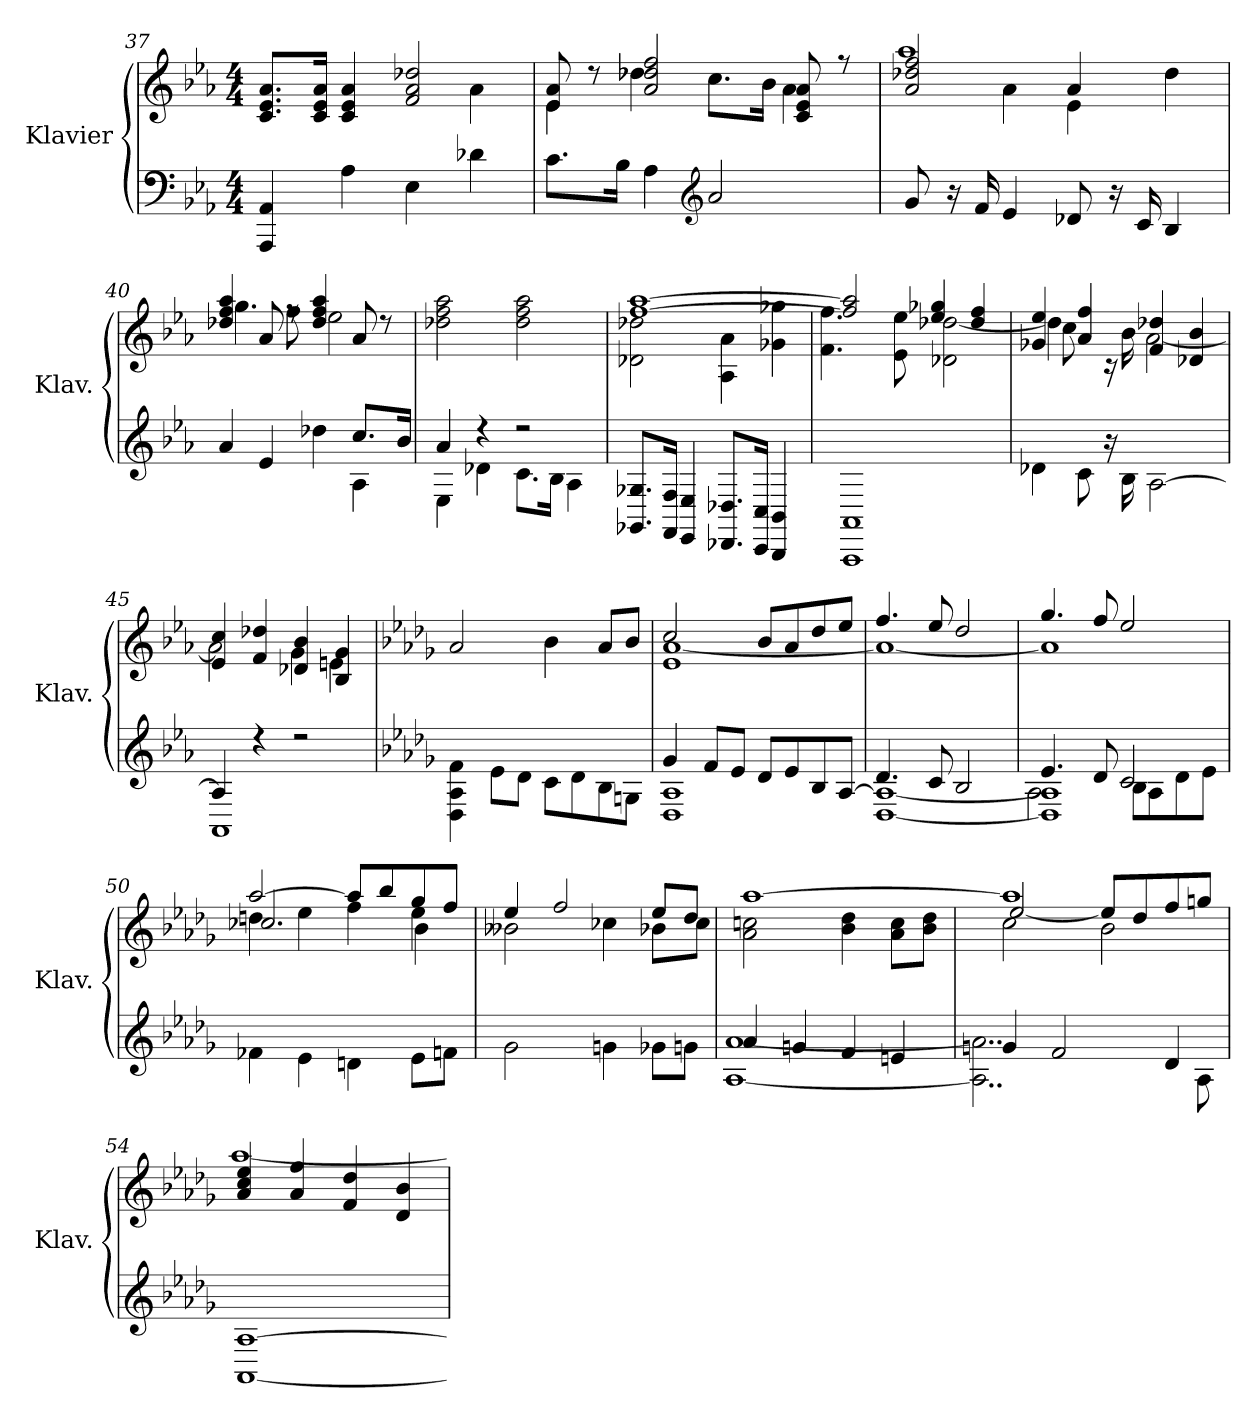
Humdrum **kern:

**kern	**kern
*part1	*part1
*staff2	*staff1
*I"Klavier	*
*I'Klav.	*
*clefF4	*clefG2
*k[b-e-a-]	*k[b-e-a-]
*M4/4	*M4/4
=37	=37
*	*^
4AAA-/ 4AA-/	8.c/ 8.e-/ 8.a-/L	2.ryy
.	16c/ 16e-/ 16a-/Jk	.
4A-\	4c/ 4e-/ 4a-/	.
4E-\	2f/ 2a-/ 2dd-X/	.
4d-X\	.	4a-\
=38	=38	=38
8.c\L	8e-/ 8a-/	4e-\
.	8r	.
16B-\Jk	.	.
4A-\	2a-/ 2dd-X/ 2ff/	4dd-\
*clefG2	*	*
2a-/	.	8.cc\L
.	.	16b-\Jk
.	8c/ 8e-/ 8a-/	4a-\
.	8r	.
!!LO:LB:g=z
=39	=39	=39
*	*	*^
8g/	2a-/ 2dd-X/ 2ff/	1aa-	4ryy
16r	.	.	.
16f/	.	.	.
4e-/	.	.	4a-\
8d-X/	4a-/	.	4e-\
16r	.	.	.
16c/	.	.	.
4B-/	4dd-\	.	4ryy
*	*	*v	*v
=40	=40	=40
*^	*	*
4a-/	2.ryy	4dd-X/ 4ff/ 4aa-/	4.gg\
4e-/	.	8a-/	.
.	.	8rff	8ff\
4dd-X\	.	4dd-/ 4ff/ 4aa-/	2ee-\
8.cc/L	4A-\	8a-/	.
.	.	8rdd	.
16b-/Jk	.	.	.
*	*	*v	*v
=41	=41	=41
4a-/	4E-\	2dd-X\ 2ff\ 2aa-\
4r	4d-X\	.
2r	8.c\L	2dd-\ 2ff\ 2aa-\
.	16B-\Jk	.
.	4A-\	.
*v	*v	*
=42	=42
*	*^
8.GG-X/ 8.G-X/L	[1ff [1aa-	2d-X\ 2dd-X\
16FF/ 16F/Jk	.	.
4EE-/ 4E-/	.	.
8.DD-X/ 8.D-X/L	.	4A-\ 4a-\
16CC/ 16C/Jk	.	.
4BBB-/ 4BB-/	.	4g-X\ 4gg-X\
=43	=43	=43
1AAA- 1AA-	2ff/] 2aa-/]	4.f\ 4.ff\
.	.	8e-\ 8ee-\
.	4ee-/ 4gg-X/	2d-X\ [2dd-X\
.	4dd-/ 4ff/	.
=44	=44	=44
4d-X\	4g-X/ 4ee-/	4dd-\]
8c\	4a-/ 4ff/	8cc\
16r	.	16r
16B-\	.	16b-\
[2A-\	4f/ 4dd-X/	[2a-\
.	4d-X/ 4b-/	.
!!LO:LB:g=z	!!
=45	=45	=45
*^	*	*
4A-/]	1AA-	4e-/ 4cc/	2a-\]
4r	.	4f/ 4dd-X/	.
2r	.	4d-X/ 4b-/	4g\
.	.	4B-/ 4g/	4en\
*v	*v	*	*
*	*v	*v
=46	=46
*k[b-e-a-d-g-]	*k[b-e-a-d-g-]
4D-\ 4A-\ 4f\	2a-/
8e-\L	.
8d-\J	.
8c\L	4b-\
8d-\	.
8B-\	8a-/L
8Gn\J	8b-/J
=47	=47
*^	*^
4g-/	1D- 1A-	2cc/	1e- [1a-
8f/L	.	.	.
8e-/J	.	.	.
8d-/L	.	8b-/L	.
8e-/	.	8a-/	.
8B-/	.	8dd-/	.
[8A-/J	.	8ee-/J	.
=48	=48	=48	=48
4.d-/	[1D- 1A-_	4.ff/	1a-_
8c/	.	8ee-/	.
2B-/	.	2dd-/	.
=49	=49	=49	=49
*	*^	*	*
4.e-/	1D-] 1A-]	2A-\	4.gg-/	1a-]
8d-/	.	.	8ff/	.
2c/	.	8B-\L	2ee-/	.
.	.	8A-\	.	.
.	.	8d-\	.	.
.	.	8e-\J	.	.
*v	*v	*v	*	*
=50	=50	=50
*	*	*^
4f-X\	[2aa-/	4ddn\	2.cc-X/
4e-\	.	4ee-\	.
4dn\	8aa-/L]	4ff\	.
.	8bb-/	.	.
8e-\L	8gg-/	4ee-\	4b-\
8fn\J	8ff/J	.	.
*	*	*v	*v
=51	=51	=51
2g-\	4ee-/	2b--X\
.	2ff/	.
4gn\	.	4cc-X\
8g-X\L	8ee-/L	8b-X\L
8gn\J	8dd-/J	8cc-\J
!!LO:LB:g=z	!!
=52	=52	=52
*^	*	*
4a-/	[1A- [1a-	[1aa-	2a-\ 2ccn\
4gn/	.	.	.
4f/	.	.	4b-\ 4dd-\
4en/	.	.	8a-\ 8cc\L
.	.	.	8b-\ 8dd-\J
=53	=53	=53	=53
*	*	*	*^
4gn/	2..A-\] 2..a-\]	1aa-]	[2ee-/	2cc\
2f/	.	.	.	.
.	.	.	8ee-/L]	2b-\
.	.	.	8dd-/	.
4d-/	.	.	8ff/	.
.	8A-\	.	8ggn/J	.
*	*	*	*v	*v
=54	=54	=54	=54
[1A-	[1AA-	4a-/ 4cc/ 4ee-/	[1aa-
.	.	4a-/ 4ff/	.
.	.	4f/ 4dd-/	.
.	.	4d-/ 4b-/	.
*v	*v	*	*
*	*v	*v
=	=
*-	*-
